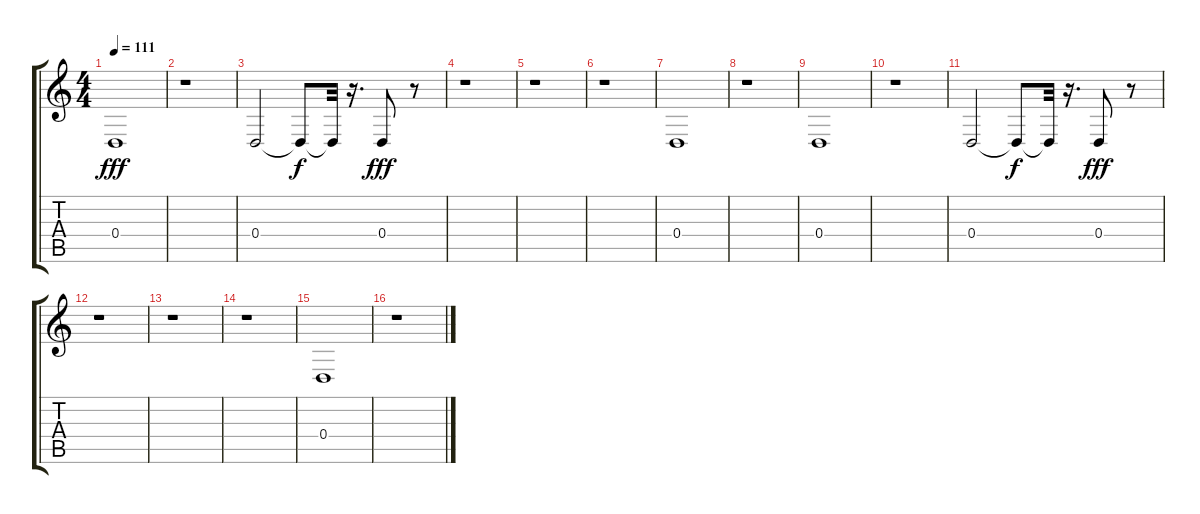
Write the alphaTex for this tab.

\track "" {instrument synthstrings1}
\staff {score tabs}
\tuning (E4 B3 G3 D3 A2 E2) {hide}
\ts (4 4)
\tempo 111
\clef g2
\ks c
0.4.1{dy fff} |
r.1 |
0.4.2 0.4{t}.8{dy f} 0.4{t}.32 r.16{d} 0.4.8{dy fff} r.8 |
r.1 |
r.1 |
r.1 |
0.4.1 |
r.1 |
0.4.1 |
r.1 |
0.4.2 0.4{t}.8{dy f} 0.4{t}.32 r.16{d} 0.4.8{dy fff} r.8 |
r.1 |
r.1 |
r.1 |
0.4.1 |
r.1
